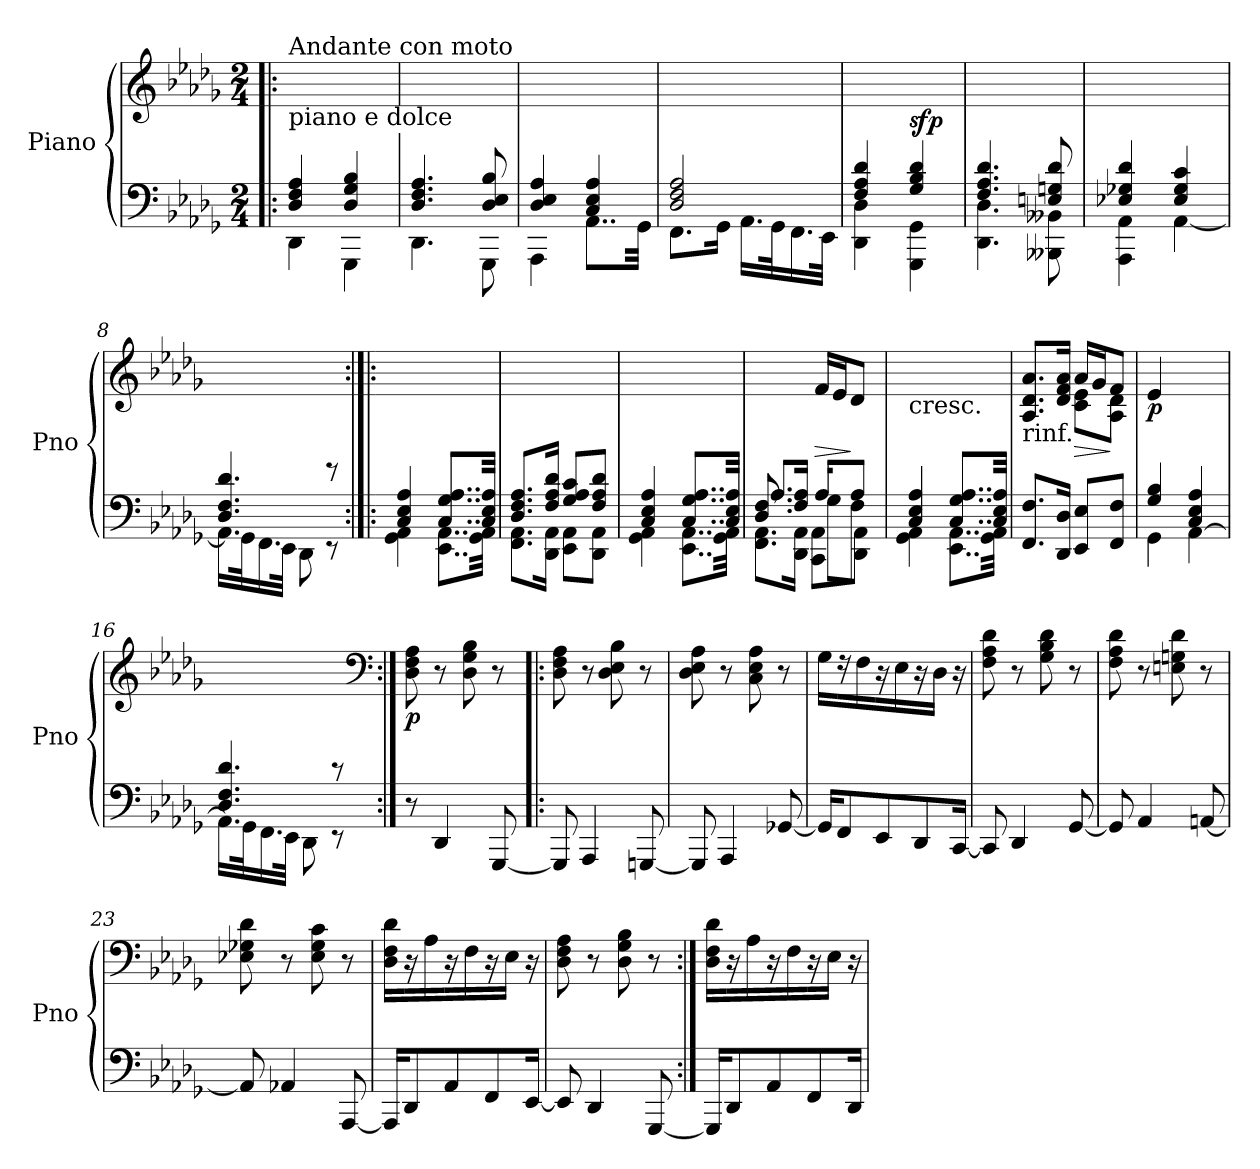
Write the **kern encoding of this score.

**kern	**kern	**dynam
*part1	*part1	*part1
*staff2	*staff1	*staff1/2
*I"Piano	*	*
*I'Pno	*	*
*clefF4	*clefG2	*
*k[b-e-a-d-g-]	*k[b-e-a-d-g-]	*
*D-:	*D-:	*
*M2/4	*M2/4	*
=1!|:	=1!|:	=1!|:
*^	*	*
!	!	!LO:TX:a:t=Andante con moto	!
!	!	!LO:TX:b:t=piano e dolce	!
4D-/ 4F/ 4A-/	4DD-\	2ryy	.
4D-/ 4G-/ 4B-/	4GGG-\	.	.
=2	=2	=2	=2
4.D-/ 4.F/ 4.A-/	4.DD-\	2ryy	.
8D-/ 8E-/ 8B-/	8GGG-\	.	.
=3	=3	=3	=3
4D-/ 4E-/ 4A-/	4AAA-\	2ryy	.
4C/ 4E-/ 4A-/	8..AA-\L	.	.
.	32GG-\Jkk	.	.
=4	=4	=4	=4
2D-/ 2F/ 2A-/	8.FF\L	2ryy	.
.	16GG-\Jk	.	.
.	16.AA-\LL	.	.
.	32GG-\K	.	.
.	16.FF\	.	.
.	32EE-\JJk	.	.
=5	=5	=5	=5
4F/ 4A-/ 4d-/	4DD-\ 4D-\	4ryy	.
!	!	!	!LO:DY:b
4G-/ 4B-/ 4d-/	4GGG-\ 4GG-\	4ryy	sfp
=6	=6	=6	=6
4.F/ 4.A-/ 4.d-/	4.DD-\ 4.D-\	2ryy	.
8En/ 8Gn/ 8d-/	8BBB--X\ 8BB--X\	.	.
=7	=7	=7	=7
4E-X/ 4G-X/ 4d-/	4AAA-\ 4AA-\	2ryy	.
4E-/ 4G-/ 4c/	[4AA-\	.	.
=8	=8	=8	=8
4.D-/ 4.F/ 4.d-/	16.AA-\LL]	4.ryy	.
.	32GG-\K	.	.
.	16.FF\	.	.
.	32EE-\JJk	.	.
.	8DD-\	.	.
8ryy	8rEE	8rEE	.
!!LO:LB:g=z
=9:|!|:	=9:|!|:	=9:|!|:	=9:|!|:
4C/ 4E-/ 4A-/	4GG-\ 4AA-\	2ryy	.
8..C/ 8..G-/ 8..A-/L	8..EE-\ 8..AA-\L	.	.
32C/ 32E-/ 32A-/Jkk	32GG-\ 32AA-\Jkk	.	.
=10	=10	=10	=10
8.D-/ 8.F/ 8.A-/L	8.FF\ 8.AA-\L	2ryy	.
16F/ 16A-/ 16d-/Jk	16DD-\ 16AA-\Jk	.	.
8G-/ 8A-/ 8c/L	8EE-\ 8AA-\L	.	.
8F/ 8A-/ 8d-/J	8DD-\ 8AA-\J	.	.
=11	=11	=11	=11
4C/ 4E-/ 4A-/	4GG-\ 4AA-\	2ryy	.
8..C/ 8..G-/ 8..A-/L	8..EE-\ 8..AA-\L	.	.
32C/ 32E-/ 32A-/Jkk	32GG-\ 32AA-\Jkk	.	.
=12	=12	=12	=12
*^	*^	*	*
8.D-/ 8.F/L	8.A-/L	4ryy	8.FF\ 8.AA-\L	8.ryy	.
4ryy	16F/ 16A-/Jk	.	16DD-\ 16AA-\Jk	16f/Jk	.
!	!	!	!	!	!LO:HP:b
.	16A-/KL	8G-\L	8CC\ 8AA-\L	16f/LL	>
.	16ryy	.	.	16e-/J	.
.	8A-/J	8F\J	8DD-\ 8AA-\J	8d-/J	]
16ryy	.	.	.	.	.
*	*v	*v	*v	*	*
=13	=13	=13	=13
!	!	!LO:TX:b:t=cresc.	!
4C/ 4E-/ 4A-/	4GG-\ 4AA-\	2ryy	.
8..C/ 8..G-/ 8..A-/L	8..EE-\ 8..AA-\L	.	.
32C/ 32E-/ 32A-/Jkk	32GG-\ 32AA-\Jkk	.	.
=14	=14	=14	=14
*	*	*^	*
!	!	!LO:TX:b:t=rinf.	!	!
*v	*v	*	*	*
8.FF/ 8.F/L	8.A-/ 8.d-/ 8.a-/L	4ryy	.
16DD-/ 16D-/Jk	16d-/ 16f/ 16a-/Jk	.	.
!	!	!	!LO:HP:b
8EE-/ 8E-/L	16a-/LL	8c\ 8e-\L	>
.	16g-/J	.	.
8FF/ 8F/J	8f/J	8A-\ 8d-\J	]
=15	=15	=15	=15
*^	*	*	*
*	*^	*	*	*
!	!	!	!	!	!LO:DY:b
*	*	*	*v	*v	*
4ryy	4G-/ 4B-/	4GG-\	(4e-/	p
4C/ 4E-/ 4A-/	4ryy	[4AA-\	4ryy	.
*	*v	*v	*	*
!!LO:LB:g=z
=16	=16	=16	=16
4.D-/ 4.F/ 4.d-/)	16.AA-\LL]	4.ryy	.
.	32GG-\K	.	.
.	16.FF\	.	.
.	32EE-\JJk	.	.
.	8DD-\	.	.
8ryy	8rEE	8rEE	.
*v	*v	*	*
*	*clefF4	*
=17:|!	=17:|!	=17:|!
*^	*	*
!	!	!	!LO:DY:b
*v	*v	*	*
8r	8D-\ 8F\ 8A-\	p
4DD-/	8r	.
.	8D-\ 8G-\ 8B-\	.
[8GGG-/	8r	.
=18!|:	=18!|:	=18!|:
8GGG-/]	8D-\ 8F\ 8A-\	.
4AAA-/	8r	.
.	8D-\ 8E-\ 8B-\	.
[8GGGn/	8r	.
=19	=19	=19
8GGG/]	8D-\ 8E-\ 8A-\	.
4AAA-/	8r	.
.	8C\ 8E-\ 8A-\	.
[8GG-X/	8r	.
=20	=20	=20
*	*^	*
16GG-/KL]	16ryy	16G-\LL	.
8FF/	16rF	16ryy	.
.	16ryy	16F\	.
8EE-/	16r	16ryy	.
.	16ryy	16E-\	.
8DD-/	16r	16ryy	.
.	16ryy	16D-\JJ	.
[16CC/Jk	16r	16ryy	.
*	*v	*v	*
=21	=21	=21
8CC/]	8F\ 8A-\ 8d-\	.
4DD-/	8r	.
.	8G-\ 8B-\ 8d-\	.
[8GG-/	8r	.
=22	=22	=22
8GG-/]	8F\ 8A-\ 8d-\	.
4AA-/	8r	.
.	8En\ 8Gn\ 8d-\	.
[8AAn/	8r	.
!!LO:LB:g=z
=23	=23	=23
8AA/]	8E-X\ 8G-X\ 8d-\	.
4AA-X/	8r	.
.	8E-\ 8G-\ 8c\	.
[8AAA-/	8r	.
=24	=24	=24
*	*^	*
16AAA-/KL]	16ryy	16D-\ 16F\ 16d-\LL	.
8DD-/	16r	16ryy	.
.	16ryy	16A-\	.
8AA-/	16r	16ryy	.
.	16ryy	16F\	.
8FF/	16r	16ryy	.
.	16ryy	16E-\JJ	.
[16EE-/Jk	16r	16ryy	.
*	*v	*v	*
=25	=25	=25
8EE-/]	8D-\ 8F\ 8A-\	.
4DD-/	8r	.
.	8D-\ 8G-\ 8B-\	.
[8GGG-/	8r	.
=26:|!	=26:|!	=26:|!
*	*^	*
16GGG-/KL]	16ryy	16D-\ 16F\ 16d-\LL	.
8DD-/	16r	16ryy	.
.	16ryy	16A-\	.
8AA-/	16r	16ryy	.
.	16ryy	16F\	.
8FF/	16r	16ryy	.
.	16ryy	16E-\JJ	.
16DD-/Jk	16r	16ryy	.
*	*v	*v	*
=	=	=
*-	*-	*-
